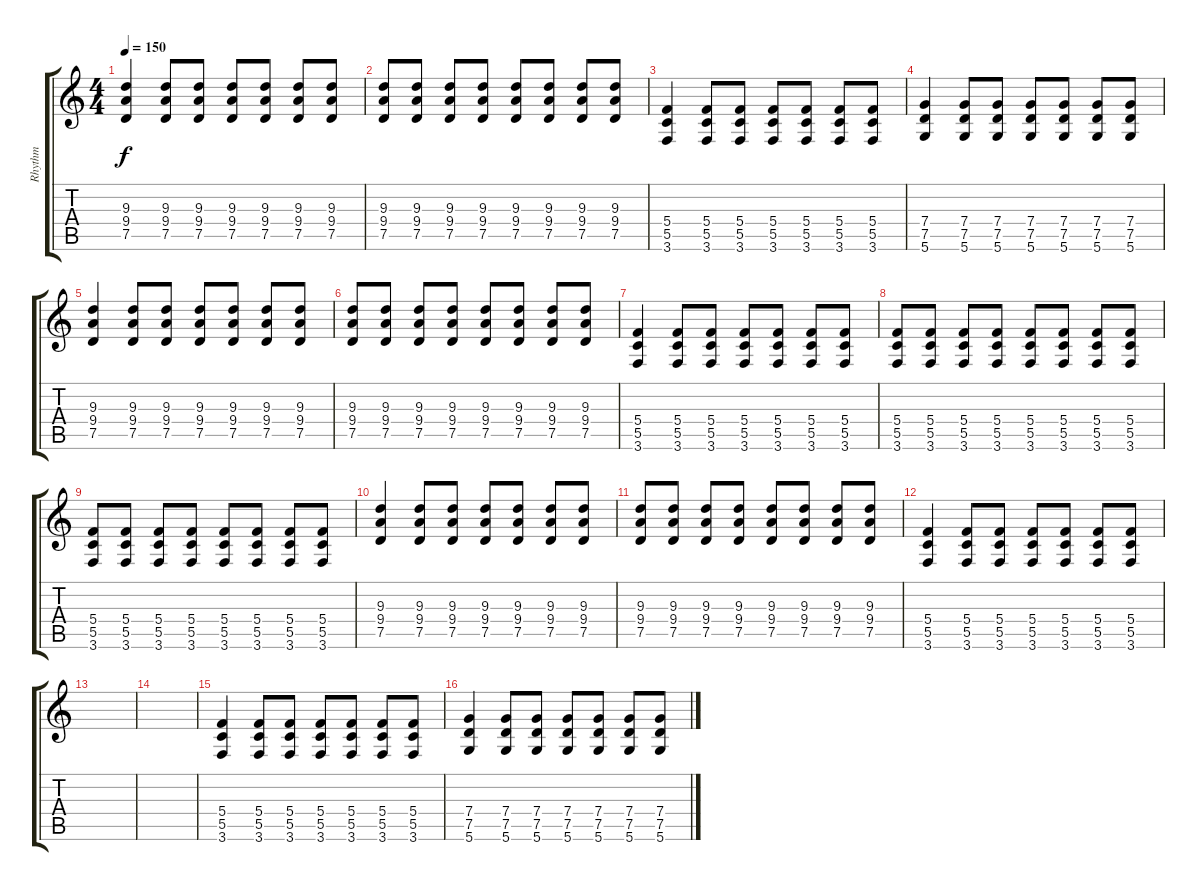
\track ("Rhythm" "Rhythm") {instrument overdrivenguitar}
\staff {score tabs}
\tuning (D4 A3 F3 C3 G2 D2) {hide}
\ts (4 4)
\tempo 150
\clef g2
\ks c
(9.3 9.4 7.5).4{dy f} (9.3 9.4 7.5).8 (9.3 9.4 7.5).8 (9.3 9.4 7.5).8 (9.3 9.4 7.5).8 (9.3 9.4 7.5).8 (9.3 9.4 7.5).8 |
(9.3 9.4 7.5).8 (9.3 9.4 7.5).8 (9.3 9.4 7.5).8 (9.3 9.4 7.5).8 (9.3 9.4 7.5).8 (9.3 9.4 7.5).8 (9.3 9.4 7.5).8 (9.3 9.4 7.5).8 |
(5.4 5.5 3.6).4 (5.4 5.5 3.6).8 (5.4 5.5 3.6).8 (5.4 5.5 3.6).8 (5.4 5.5 3.6).8 (5.4 5.5 3.6).8 (5.4 5.5 3.6).8 |
(7.4 7.5 5.6).4 (7.4 7.5 5.6).8 (7.4 7.5 5.6).8 (7.4 7.5 5.6).8 (7.4 7.5 5.6).8 (7.4 7.5 5.6).8 (7.4 7.5 5.6).8 |
(9.3 9.4 7.5).4 (9.3 9.4 7.5).8 (9.3 9.4 7.5).8 (9.3 9.4 7.5).8 (9.3 9.4 7.5).8 (9.3 9.4 7.5).8 (9.3 9.4 7.5).8 |
(9.3 9.4 7.5).8 (9.3 9.4 7.5).8 (9.3 9.4 7.5).8 (9.3 9.4 7.5).8 (9.3 9.4 7.5).8 (9.3 9.4 7.5).8 (9.3 9.4 7.5).8 (9.3 9.4 7.5).8 |
(5.4 5.5 3.6).4 (5.4 5.5 3.6).8 (5.4 5.5 3.6).8 (5.4 5.5 3.6).8 (5.4 5.5 3.6).8 (5.4 5.5 3.6).8 (5.4 5.5 3.6).8 |
(5.4 5.5 3.6).8 (5.4 5.5 3.6).8 (5.4 5.5 3.6).8 (5.4 5.5 3.6).8 (5.4 5.5 3.6).8 (5.4 5.5 3.6).8 (5.4 5.5 3.6).8 (5.4 5.5 3.6).8 |
(5.4 5.5 3.6).8 (5.4 5.5 3.6).8 (5.4 5.5 3.6).8 (5.4 5.5 3.6).8 (5.4 5.5 3.6).8 (5.4 5.5 3.6).8 (5.4 5.5 3.6).8 (5.4 5.5 3.6).8 |
(9.3 9.4 7.5).4 (9.3 9.4 7.5).8 (9.3 9.4 7.5).8 (9.3 9.4 7.5).8 (9.3 9.4 7.5).8 (9.3 9.4 7.5).8 (9.3 9.4 7.5).8 |
(9.3 9.4 7.5).8 (9.3 9.4 7.5).8 (9.3 9.4 7.5).8 (9.3 9.4 7.5).8 (9.3 9.4 7.5).8 (9.3 9.4 7.5).8 (9.3 9.4 7.5).8 (9.3 9.4 7.5).8 |
(5.4 5.5 3.6).4 (5.4 5.5 3.6).8 (5.4 5.5 3.6).8 (5.4 5.5 3.6).8 (5.4 5.5 3.6).8 (5.4 5.5 3.6).8 (5.4 5.5 3.6).8 |
|
|
(5.4 5.5 3.6).4 (5.4 5.5 3.6).8 (5.4 5.5 3.6).8 (5.4 5.5 3.6).8 (5.4 5.5 3.6).8 (5.4 5.5 3.6).8 (5.4 5.5 3.6).8 |
(7.4 7.5 5.6).4 (7.4 7.5 5.6).8 (7.4 7.5 5.6).8 (7.4 7.5 5.6).8 (7.4 7.5 5.6).8 (7.4 7.5 5.6).8 (7.4 7.5 5.6).8
